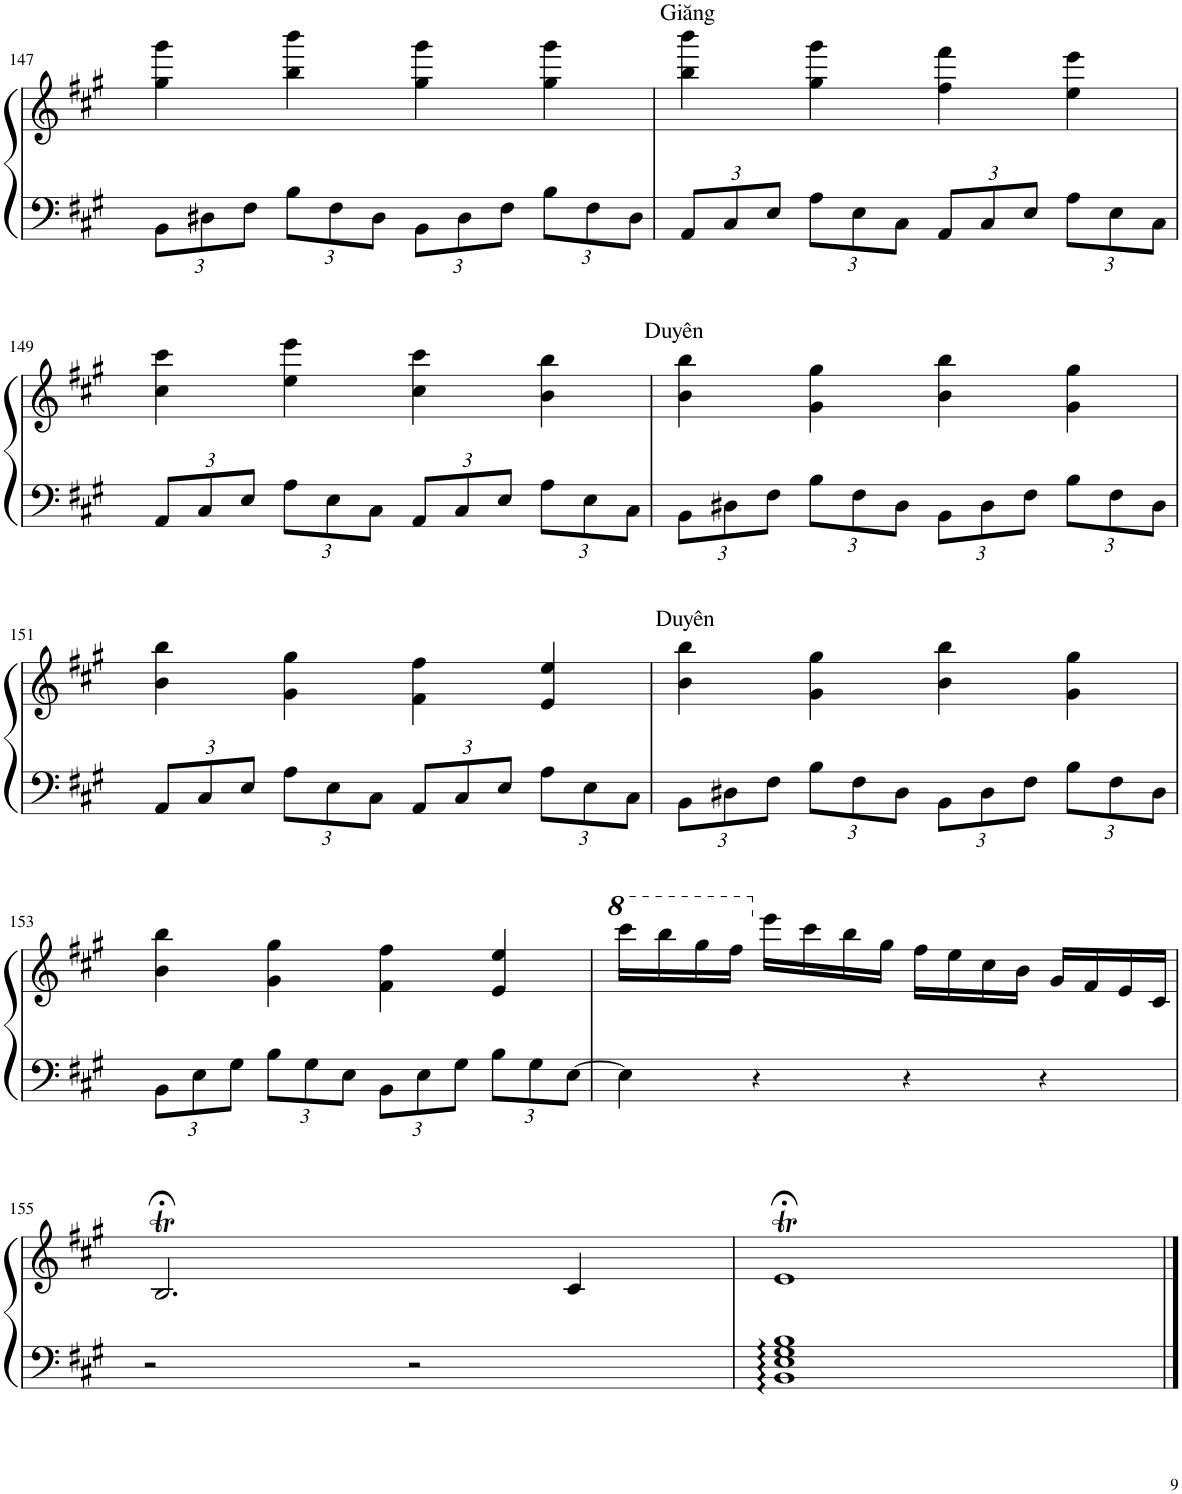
**kern	**kern	**text
*part1	*part1	*part1
*staff2	*staff1	*staff1
*I"Piano	*	*
*I'Pno.	*	*
!!LO:PB:g=z
*clefF4	*clefG2	*
*k[f#c#g#]	*k[f#c#g#]	*
*M2/2	*M2/2	*
*met(c|)	*met(c|)	*
*Xbrackettup	*	*
=147	=147	=147
12BB\L	4gg#\ 4ggg#\	.
12D#X\	.	.
12F#\J	.	.
12B\L	4bb\ 4bbb\	.
12F#\	.	.
12D#\J	.	.
12BB\L	4gg#\ 4ggg#\	.
12D#\	.	.
12F#\J	.	.
12B\L	4gg#\ 4ggg#\	.
12F#\	.	.
12D#\J	.	.
=148	=148	=148
!	!	!LO:LY:a
12AA/L	4bb\ 4bbb\	Giăng
12C#/	.	.
12E/J	.	.
12A\L	4gg#\ 4ggg#\	.
12E\	.	.
12C#\J	.	.
12AA/L	4ff#\ 4fff#\	.
12C#/	.	.
12E/J	.	.
12A\L	4ee\ 4eee\	.
12E\	.	.
12C#\J	.	.
!!LO:LB:g=z
=149	=149	=149
12AA/L	4cc#\ 4ccc#\	.
12C#/	.	.
12E/J	.	.
12A\L	4ee\ 4eee\	.
12E\	.	.
12C#\J	.	.
12AA/L	4cc#\ 4ccc#\	.
12C#/	.	.
12E/J	.	.
12A\L	4b\ 4bb\	.
12E\	.	.
12C#\J	.	.
=150	=150	=150
!	!	!LO:LY:a
12BB\L	4b\ 4bb\	Duyên
12D#X\	.	.
12F#\J	.	.
12B\L	4g#\ 4gg#\	.
12F#\	.	.
12D#\J	.	.
12BB\L	4b\ 4bb\	.
12D#\	.	.
12F#\J	.	.
12B\L	4g#\ 4gg#\	.
12F#\	.	.
12D#\J	.	.
!!LO:LB:g=z
=151	=151	=151
12AA/L	4b\ 4bb\	.
12C#/	.	.
12E/J	.	.
12A\L	4g#\ 4gg#\	.
12E\	.	.
12C#\J	.	.
12AA/L	4f#\ 4ff#\	.
12C#/	.	.
12E/J	.	.
12A\L	4e/ 4ee/	.
12E\	.	.
12C#\J	.	.
=152	=152	=152
!	!	!LO:LY:a
12BB\L	4b\ 4bb\	Duyên
12D#X\	.	.
12F#\J	.	.
12B\L	4g#\ 4gg#\	.
12F#\	.	.
12D#\J	.	.
12BB\L	4b\ 4bb\	.
12D#\	.	.
12F#\J	.	.
12B\L	4g#\ 4gg#\	.
12F#\	.	.
12D#\J	.	.
!!LO:LB:g=z
=153	=153	=153
12BB\L	4b\ 4bb\	.
12E\	.	.
12G#\J	.	.
12B\L	4g#\ 4gg#\	.
12G#\	.	.
12E\J	.	.
12BB\L	4f#\ 4ff#\	.
12E\	.	.
12G#\J	.	.
12B\L	4e/ 4ee/	.
12G#\	.	.
[12E\J	.	.
=154	=154	=154
*	*8va	*
4E\]	16cccc#\LL	.
.	16bbb\	.
.	16ggg#\	.
.	16fff#\JJ	.
*	*X8va	*
4r	16eee\LL	.
.	16ccc#\	.
.	16bb\	.
.	16gg#\JJ	.
4r	16ff#\LL	.
.	16ee\	.
.	16cc#\	.
.	16b\JJ	.
4r	16g#/LL	.
.	16f#/	.
.	16e/	.
.	16c#/JJ	.
!!LO:LB:g=z
=155	=155	=155
2r	2.B;<T/	.
2r	.	.
.	4c#/	.
=156	=156	=156
1BB 1E 1G# 1B	1e;<T	.
==	==	==
*-	*-	*-
